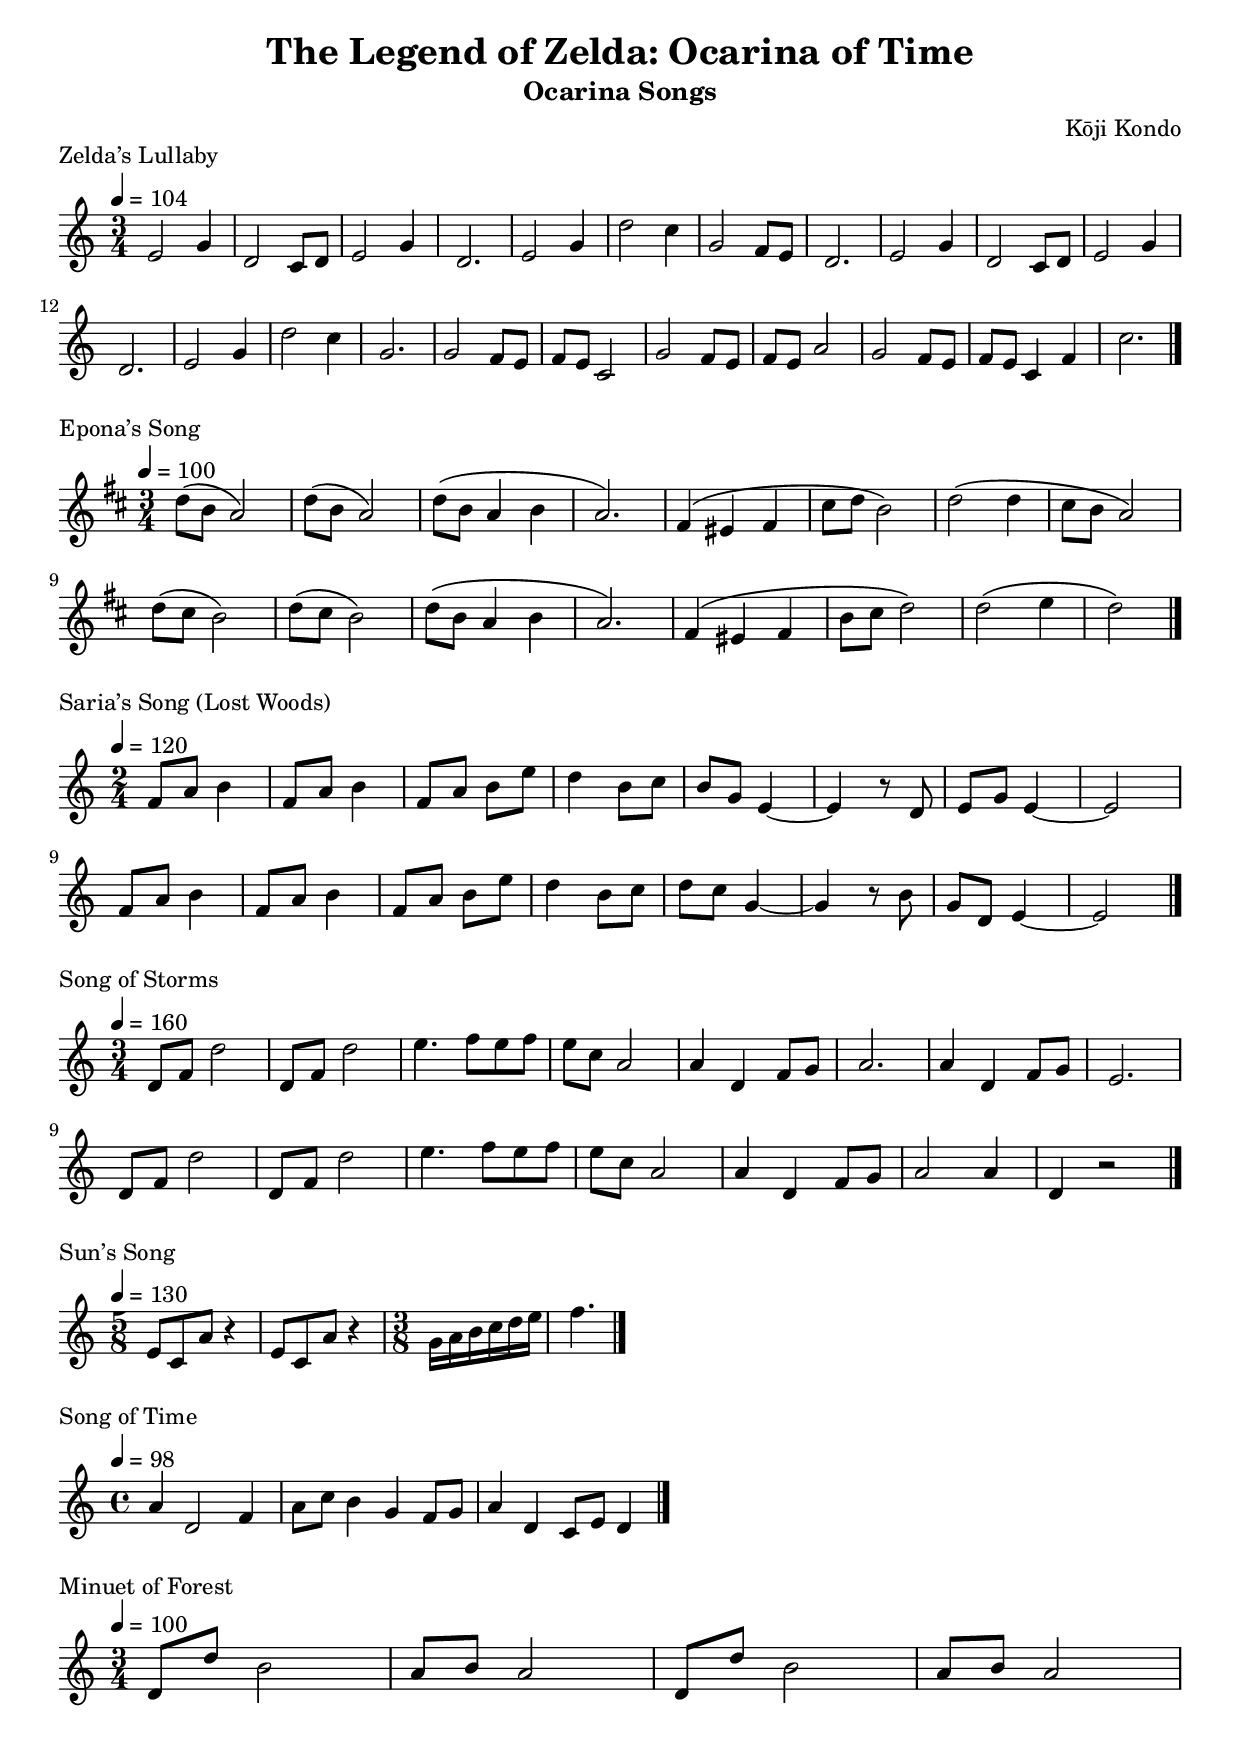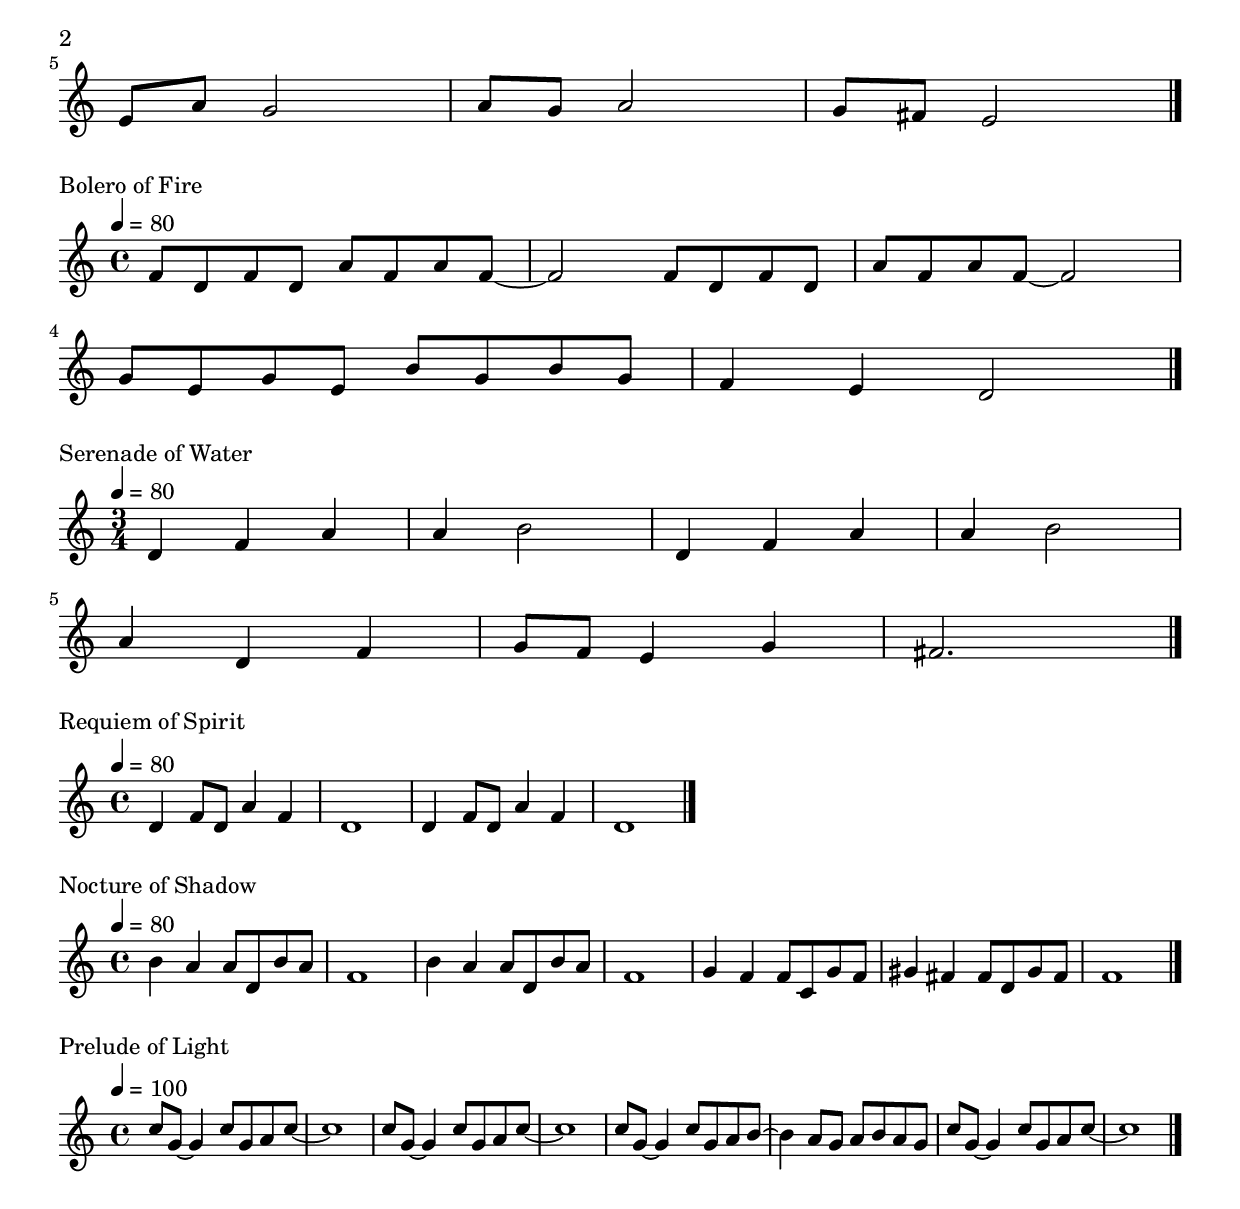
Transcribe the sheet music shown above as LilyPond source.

\version "2.20.0"

\header {
  title = "The Legend of Zelda: Ocarina of Time"
  subtitle = "Ocarina Songs"
  composer = "Kōji Kondo"
  author = \markup \fromproperty #'header:composer
  subject = \markup \concat {
    "Ocarina partitions for “"
    \fromproperty #'header:title
    "” by "
    \fromproperty #'header:composer
    "."
  }
  keywords = #(string-join '(
    "music"
    "partition"
    "ocarina"
    "zelda"
  ) ", ")
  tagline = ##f
}

\paper {
  indent = 0\mm
}

title = "Zelda’s Lullaby"
subtitle = ##f

song = \relative c'' {
  \tempo 4 = 104
  \time 3/4

  e2 g4 | % 1
  d2 c8 d | % 2
  e2 g4 | % 3
  d2. | % 4
  e2 g4 | % 5
  d'2 c4 | % 6
  g2 f8 e | % 7
  d2. | % 8
  e2 g4 | % 9
  d2 c8 d | % 10
  e2 g4 | % 11
  d2. | % 12
  e2 g4 | % 13
  d'2 c4 | % 14
  g2. | % 15
  g2 f8 e | % 16
  f e c2 | % 17
  g'2 f8 e | % 18
  f e a2 | % 19
  g2 f8 e | % 20
  f e c4 f | % 21
  c'2. \bar "|." % 22
}

\tocItem \markup \title

\score {
  \header {
    piece = #(if (and (defined? 'subtitle) (not (equal? (eval-string "subtitle") #f)))
                (string-append title " (" subtitle ")")
                title)
  }

  \new Staff \with { midiInstrument = "ocarina" } {
    \clef "treble^8"
    \song
  }

  \layout {
    \context {
      \Score
      \omit ClefModifier
    }
  }
}


title = "Epona’s Song"
subtitle = ##f

song = \relative c'' {
  \tempo 4 = 100
  \time 3/4
  \key d \major

  d'8\( b a2\) | % 1
  d8\( b a2\) | % 2
  d8\( b a4 b | % 3
  a2.\) | % 8
  fis4\( eis fis | % 5
  cis'8 d b2\) | % 6
  d2\( d4 | % 7
  cis8 b a2\) | % 8
  d8\( cis b2\) | % 9
  d8\( cis b2\) | % 10
  d8\( b a4 b | % 11
  a2.\) | % 12
  fis4\( eis fis | % 13
  b8 cis d2\) | % 14
  d2\( e4 | % 15
  d2\) \bar "|." % 16
}

\tocItem \markup \title

\score {
  \header {
    piece = #(if (and (defined? 'subtitle) (not (equal? (eval-string "subtitle") #f)))
                (string-append title " (" subtitle ")")
                title)
  }

  \new Staff \with { midiInstrument = "ocarina" } {
    \clef "treble^8"
    \song
  }

  \layout {
    \context {
      \Score
      \omit ClefModifier
    }
  }
}


title = "Saria’s Song"
subtitle = "Lost Woods"

song = \relative c'' {
  \tempo 4 = 120
  \time 2/4

  f8 a b4 | % 1
  f8 a b4 | % 2
  f8 a b e | % 3
  d4 b8 c | % 4
  b g e4~ | % 5
  e r8 d | % 6
  e g e4~ | % 7
  e2 | % 8
  \break
  f8 a b4 | % 9
  f8 a b4 | % 10
  f8 a b e | % 11
  d4 b8 c | % 12
  d c g4~ | % 13
  g r8 b | % 14
  g d e4~ | % 15
  e2 \bar "|." % 16
}

\tocItem \markup \title

\score {
  \header {
    piece = #(if (and (defined? 'subtitle) (not (equal? (eval-string "subtitle") #f)))
                (string-append title " (" subtitle ")")
                title)
  }

  \new Staff \with { midiInstrument = "ocarina" } {
    \clef "treble^8"
    \song
  }

  \layout {
    \context {
      \Score
      \omit ClefModifier
    }
  }
}


title = "Song of Storms"
subtitle = ##f

song = \relative c'' {
  \tempo 4 = 160
  \time 3/4

  d8 f d'2 | % 1
  d,8 f d'2 | % 2
  e4. f8 e f | % 3
  e c a2 | % 4
  a4 d, f8 g | % 5
  a2. | % 6
  a4 d, f8 g | % 7
  e2. | % 8
  \break
  d8 f d'2 | % 9
  d,8 f d'2 | % 10
  e4. f8 e f | % 11
  e c a2 | % 12
  a4 d, f8 g | % 13
  a2 a4 | % 14
  d, r2 \bar "|." % 15
}

\tocItem \markup \title

\score {
  \header {
    piece = #(if (and (defined? 'subtitle) (not (equal? (eval-string "subtitle") #f)))
                (string-append title " (" subtitle ")")
                title)
  }

  \new Staff \with { midiInstrument = "ocarina" } {
    \clef "treble^8"
    \song
  }

  \layout {
    \context {
      \Score
      \omit ClefModifier
    }
  }
}


title = "Sun’s Song"
subtitle = ##f

song = \relative c'' {
  \tempo 4 = 130

  \time 5/8
  e8 c a' r4 | % 1
  e8 c a' r4 | % 2

  \time 3/8
  g16 a b c d e | % 3
  f4. \bar "|." % 4
}

\tocItem \markup \title

\score {
  \header {
    piece = #(if (and (defined? 'subtitle) (not (equal? (eval-string "subtitle") #f)))
                (string-append title " (" subtitle ")")
                title)
  }

  \new Staff \with { midiInstrument = "ocarina" } {
    \clef "treble^8"
    \song
  }

  \layout {
    \context {
      \Score
      \omit ClefModifier
    }
  }
}


title = "Song of Time"
subtitle = ##f

song = \relative c'' {
  \tempo 4 = 98
  \time 4/4

  a'4 d,2 f4 | % 1
  a8 c b4 g f8 g | % 2
  a4 d, c8 e d4 \bar "|." % 3
}

\tocItem \markup \title

\score {
  \header {
    piece = #(if (and (defined? 'subtitle) (not (equal? (eval-string "subtitle") #f)))
                (string-append title " (" subtitle ")")
                title)
  }

  \new Staff \with { midiInstrument = "ocarina" } {
    \clef "treble^8"
    \song
  }

  \layout {
    \context {
      \Score
      \omit ClefModifier
    }
  }
}


title = "Minuet of Forest"
subtitle = ##f

song = \relative c'' {
  \tempo 4 = 100
  \time 3/4

  d8 d' b2 | % 1
  a8 b a2 | % 2
  d,8 d' b2 | % 3
  a8 b a2 | % 4
  \break
  e8 a g2 | % 5
  a8 g a2 | % 6
  g8 fis e2 \bar "|." % 7
}

\tocItem \markup \title

\score {
  \header {
    piece = #(if (and (defined? 'subtitle) (not (equal? (eval-string "subtitle") #f)))
                (string-append title " (" subtitle ")")
                title)
  }

  \new Staff \with { midiInstrument = "ocarina" } {
    \clef "treble^8"
    \song
  }

  \layout {
    \context {
      \Score
      \omit ClefModifier
    }
  }
}


title = "Bolero of Fire"
subtitle = ##f

song = \relative c'' {
  \tempo 4 = 80
  \time 4/4

  f8 d f d a' f a f~ | % 1
  f2 f8 d f d | % 2
  a' f a f~ f2 | % 3
  \break
  g8 e g e b' g b g | % 4
  f4 e d2 \bar "|." % 5
}

\tocItem \markup \title

\score {
  \header {
    piece = #(if (and (defined? 'subtitle) (not (equal? (eval-string "subtitle") #f)))
                (string-append title " (" subtitle ")")
                title)
  }

  \new Staff \with { midiInstrument = "ocarina" } {
    \clef "treble^8"
    \song
  }

  \layout {
    \context {
      \Score
      \omit ClefModifier
    }
  }
}


title = "Serenade of Water"
subtitle = ##f

song = \relative c'' {
  \tempo 4 = 80
  \time 3/4

  d4 f a | % 1
  a b2 | % 2
  d,4 f a | % 3
  a b2 | % 4
  \break
  a4 d, f | % 5
  g8 f e4 g | % 6
  fis2. \bar "|." % 7
}

\tocItem \markup \title

\score {
  \header {
    piece = #(if (and (defined? 'subtitle) (not (equal? (eval-string "subtitle") #f)))
                (string-append title " (" subtitle ")")
                title)
  }

  \new Staff \with { midiInstrument = "ocarina" } {
    \clef "treble^8"
    \song
  }

  \layout {
    \context {
      \Score
      \omit ClefModifier
    }
  }
}


title = "Requiem of Spirit"
subtitle = ##f

song = \relative c'' {
  \tempo 4 = 80
  \time 4/4

  d4 f8 d a'4 f | % 1
  d1 | % 2
  d4 f8 d a'4 f | % 3
  d1 \bar "|." % 4
}

\tocItem \markup \title

\score {
  \header {
    piece = #(if (and (defined? 'subtitle) (not (equal? (eval-string "subtitle") #f)))
                (string-append title " (" subtitle ")")
                title)
  }

  \new Staff \with { midiInstrument = "ocarina" } {
    \clef "treble^8"
    \song
  }

  \layout {
    \context {
      \Score
      \omit ClefModifier
    }
  }
}


title = "Nocture of Shadow"
subtitle = ##f

song = \relative c'' {
  \tempo 4 = 80
  \time 4/4

  b'4 a a8 d, b' a | % 1
  f1 | % 2
  b4 a a8 d, b' a | % 3
  f1 | % 4
  g4 f f8 c g' f | % 5
  gis4 fis fis8 d gis fis | % 6
  f1 \bar "|." % 7
}

\tocItem \markup \title

\score {
  \header {
    piece = #(if (and (defined? 'subtitle) (not (equal? (eval-string "subtitle") #f)))
                (string-append title " (" subtitle ")")
                title)
  }

  \new Staff \with { midiInstrument = "ocarina" } {
    \clef "treble^8"
    \song
  }

  \layout {
    \context {
      \Score
      \omit ClefModifier
    }
  }
}


title = "Prelude of Light"
subtitle = ##f

song = \relative c'' {
  \tempo 4 = 100
  \time 4/4

  c'8 g~ g4 c8 g a c~ | % 1
  c1 | % 2
  c8 g~ g4 c8 g a c~ | % 3
  c1 | % 4
  c8 g~ g4 c8 g a b~ | % 5
  b4 a8 g a b a g | % 6
  c8 g~ g4 c8 g a c~ | % 7
  c1 \bar "|." % 8
}

\tocItem \markup \title

\score {
  \header {
    piece = #(if (and (defined? 'subtitle) (not (equal? (eval-string "subtitle") #f)))
                (string-append title " (" subtitle ")")
                title)
  }

  \new Staff \with { midiInstrument = "ocarina" } {
    \clef "treble^8"
    \song
  }

  \layout {
    \context {
      \Score
      \omit ClefModifier
    }
  }
}

